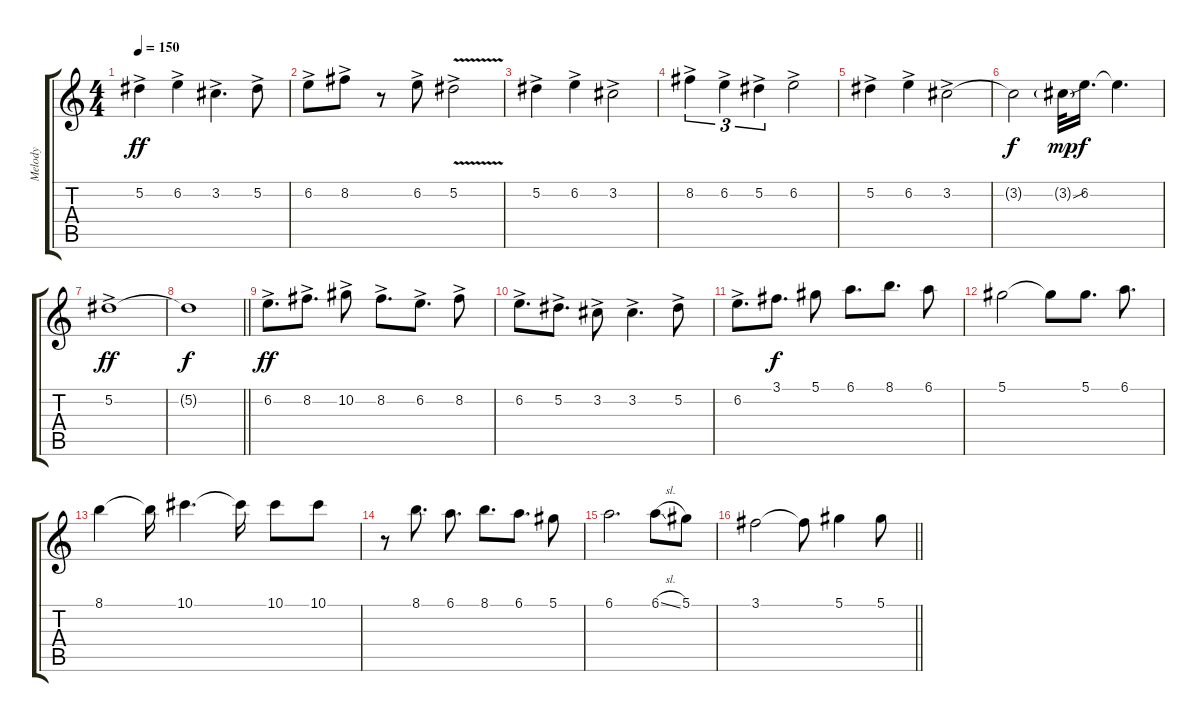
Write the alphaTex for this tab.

\track ("Melody" "Melody") {instrument acousticguitarsteel}
\staff {score tabs}
\tuning (Eb4 Bb3 Gb3 Db3 Ab2 Eb2) {hide}
\ts (4 4)
\tempo 150
\clef g2
\ks c
5.2{ac}.4{dy ff} 6.2{ac}.4 3.2{ac}.4{d} 5.2{ac}.8 |
6.2{ac}.8 8.2{ac}.8 r.8 6.2{ac}.8 5.2{v ac}.2 |
5.2{ac}.4 6.2{ac}.4 3.2{ac}.2 |
8.2{ac}.4{tu (3 2)} 6.2{ac}.4{tu (3 2)} 5.2{ac}.4{tu (3 2)} 6.2{ac}.2 |
5.2{ac}.4 6.2{ac}.4 3.2{ac}.2 |
3.2{t}.2{dy f} 3.2{sou g}.32{dy mp} 6.2.16{d dy f} 6.2{t}.4{d} |
5.2{ac}.1{dy ff} |
\barLineRight lightlight
5.2{t}.1{dy f} |
6.2{ac}.8{d dy ff} 8.2{ac}.8{d} 10.2{ac}.8 8.2{ac}.8{d} 6.2{ac}.8{d} 8.2{ac}.8 |
6.2{ac}.8{d} 5.2{ac}.8{d} 3.2{ac}.8 3.2{ac}.4{d} 5.2{ac}.8 |
6.2{ac}.8{d} 3.1.8{d dy f} 5.1.8 6.1.8{d} 8.1.8{d} 6.1.8 |
5.1.2 5.1{t}.8 5.1.8{d} 6.1.8{d} |
8.1.4 8.1{t}.16 10.1.4{d} 10.1{t}.16 10.1.8 10.1.8 |
r.8 8.1.8{d} 6.1.8{d} 8.1.8{d} 6.1.8{d} 5.1.8 |
6.1.2{d} 6.1{sl}.8 5.1.8 |
\barLineRight lightlight
3.1.2 3.1{t}.8 5.1.4 5.1.8
